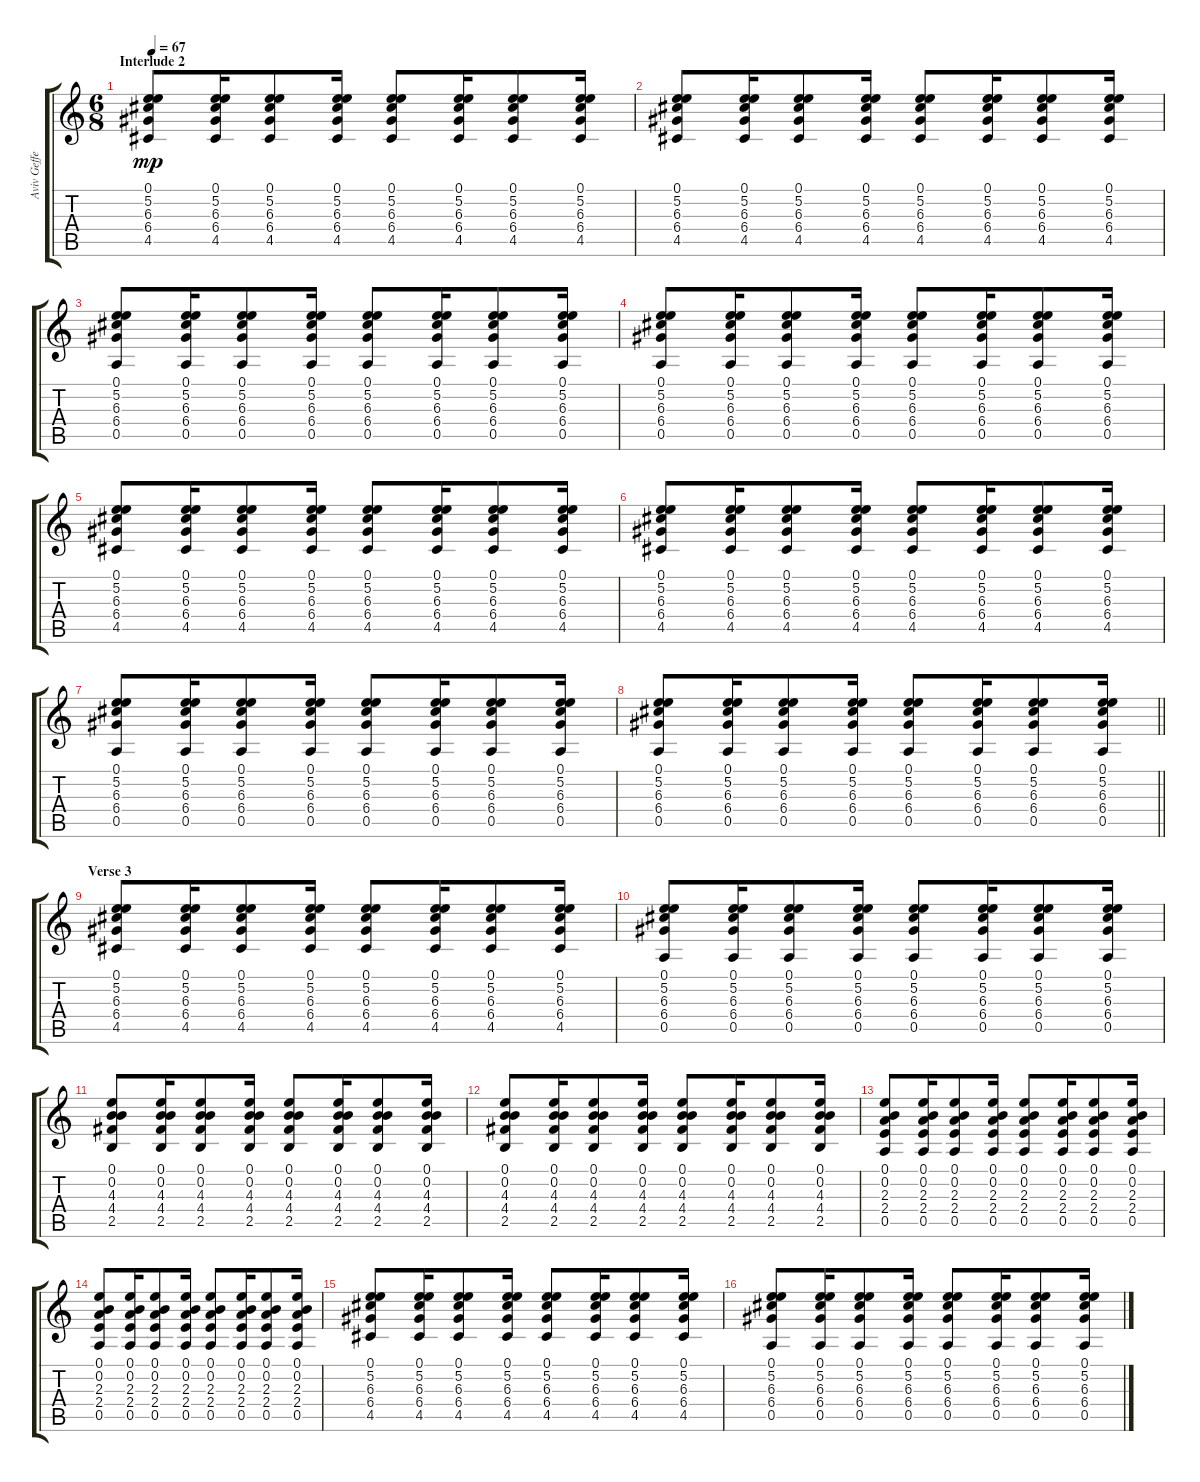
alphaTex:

\track ("Aviv Geffen (Guitar)" "Aviv Geffe") {instrument acousticguitarsteel}
\staff {score tabs}
\tuning (E4 B3 G3 D3 A2 E2) {hide}
\ts (6 8)
\section ("" "Interlude 2")
\tempo 67
\clef g2
\ks c
(0.1 5.2 6.3 6.4 4.5).8{dy mp} (0.1 5.2 6.3 6.4 4.5).16 (0.1 5.2 6.3 6.4 4.5).8 (0.1 5.2 6.3 6.4 4.5).16 (0.1 5.2 6.3 6.4 4.5).8 (0.1 5.2 6.3 6.4 4.5).16 (0.1 5.2 6.3 6.4 4.5).8 (0.1 5.2 6.3 6.4 4.5).16 |
(0.1 5.2 6.3 6.4 4.5).8 (0.1 5.2 6.3 6.4 4.5).16 (0.1 5.2 6.3 6.4 4.5).8 (0.1 5.2 6.3 6.4 4.5).16 (0.1 5.2 6.3 6.4 4.5).8 (0.1 5.2 6.3 6.4 4.5).16 (0.1 5.2 6.3 6.4 4.5).8 (0.1 5.2 6.3 6.4 4.5).16 |
(0.1 5.2 6.3 6.4 0.5).8 (0.1 5.2 6.3 6.4 0.5).16 (0.1 5.2 6.3 6.4 0.5).8 (0.1 5.2 6.3 6.4 0.5).16 (0.1 5.2 6.3 6.4 0.5).8 (0.1 5.2 6.3 6.4 0.5).16 (0.1 5.2 6.3 6.4 0.5).8 (0.1 5.2 6.3 6.4 0.5).16 |
(0.1 5.2 6.3 6.4 0.5).8 (0.1 5.2 6.3 6.4 0.5).16 (0.1 5.2 6.3 6.4 0.5).8 (0.1 5.2 6.3 6.4 0.5).16 (0.1 5.2 6.3 6.4 0.5).8 (0.1 5.2 6.3 6.4 0.5).16 (0.1 5.2 6.3 6.4 0.5).8 (0.1 5.2 6.3 6.4 0.5).16 |
(0.1 5.2 6.3 6.4 4.5).8 (0.1 5.2 6.3 6.4 4.5).16 (0.1 5.2 6.3 6.4 4.5).8 (0.1 5.2 6.3 6.4 4.5).16 (0.1 5.2 6.3 6.4 4.5).8 (0.1 5.2 6.3 6.4 4.5).16 (0.1 5.2 6.3 6.4 4.5).8 (0.1 5.2 6.3 6.4 4.5).16 |
(0.1 5.2 6.3 6.4 4.5).8 (0.1 5.2 6.3 6.4 4.5).16 (0.1 5.2 6.3 6.4 4.5).8 (0.1 5.2 6.3 6.4 4.5).16 (0.1 5.2 6.3 6.4 4.5).8 (0.1 5.2 6.3 6.4 4.5).16 (0.1 5.2 6.3 6.4 4.5).8 (0.1 5.2 6.3 6.4 4.5).16 |
(0.1 5.2 6.3 6.4 0.5).8 (0.1 5.2 6.3 6.4 0.5).16 (0.1 5.2 6.3 6.4 0.5).8 (0.1 5.2 6.3 6.4 0.5).16 (0.1 5.2 6.3 6.4 0.5).8 (0.1 5.2 6.3 6.4 0.5).16 (0.1 5.2 6.3 6.4 0.5).8 (0.1 5.2 6.3 6.4 0.5).16 |
\barLineRight lightlight
(0.1 5.2 6.3 6.4 0.5).8 (0.1 5.2 6.3 6.4 0.5).16 (0.1 5.2 6.3 6.4 0.5).8 (0.1 5.2 6.3 6.4 0.5).16 (0.1 5.2 6.3 6.4 0.5).8 (0.1 5.2 6.3 6.4 0.5).16 (0.1 5.2 6.3 6.4 0.5).8 (0.1 5.2 6.3 6.4 0.5).16 |
\section ("" "Verse 3")
(0.1 5.2 6.3 6.4 4.5).8 (0.1 5.2 6.3 6.4 4.5).16 (0.1 5.2 6.3 6.4 4.5).8 (0.1 5.2 6.3 6.4 4.5).16 (0.1 5.2 6.3 6.4 4.5).8 (0.1 5.2 6.3 6.4 4.5).16 (0.1 5.2 6.3 6.4 4.5).8 (0.1 5.2 6.3 6.4 4.5).16 |
(0.1 5.2 6.3 6.4 0.5).8 (0.1 5.2 6.3 6.4 0.5).16 (0.1 5.2 6.3 6.4 0.5).8 (0.1 5.2 6.3 6.4 0.5).16 (0.1 5.2 6.3 6.4 0.5).8 (0.1 5.2 6.3 6.4 0.5).16 (0.1 5.2 6.3 6.4 0.5).8 (0.1 5.2 6.3 6.4 0.5).16 |
(0.1 0.2 4.3 4.4 2.5).8 (0.1 0.2 4.3 4.4 2.5).16 (0.1 0.2 4.3 4.4 2.5).8 (0.1 0.2 4.3 4.4 2.5).16 (0.1 0.2 4.3 4.4 2.5).8 (0.1 0.2 4.3 4.4 2.5).16 (0.1 0.2 4.3 4.4 2.5).8 (0.1 0.2 4.3 4.4 2.5).16 |
(0.1 0.2 4.3 4.4 2.5).8 (0.1 0.2 4.3 4.4 2.5).16 (0.1 0.2 4.3 4.4 2.5).8 (0.1 0.2 4.3 4.4 2.5).16 (0.1 0.2 4.3 4.4 2.5).8 (0.1 0.2 4.3 4.4 2.5).16 (0.1 0.2 4.3 4.4 2.5).8 (0.1 0.2 4.3 4.4 2.5).16 |
(0.1 0.2 2.3 2.4 0.5).8 (0.1 0.2 2.3 2.4 0.5).16 (0.1 0.2 2.3 2.4 0.5).8 (0.1 0.2 2.3 2.4 0.5).16 (0.1 0.2 2.3 2.4 0.5).8 (0.1 0.2 2.3 2.4 0.5).16 (0.1 0.2 2.3 2.4 0.5).8 (0.1 0.2 2.3 2.4 0.5).16 |
(0.1 0.2 2.3 2.4 0.5).8 (0.1 0.2 2.3 2.4 0.5).16 (0.1 0.2 2.3 2.4 0.5).8 (0.1 0.2 2.3 2.4 0.5).16 (0.1 0.2 2.3 2.4 0.5).8 (0.1 0.2 2.3 2.4 0.5).16 (0.1 0.2 2.3 2.4 0.5).8 (0.1 0.2 2.3 2.4 0.5).16 |
(0.1 5.2 6.3 6.4 4.5).8 (0.1 5.2 6.3 6.4 4.5).16 (0.1 5.2 6.3 6.4 4.5).8 (0.1 5.2 6.3 6.4 4.5).16 (0.1 5.2 6.3 6.4 4.5).8 (0.1 5.2 6.3 6.4 4.5).16 (0.1 5.2 6.3 6.4 4.5).8 (0.1 5.2 6.3 6.4 4.5).16 |
(0.1 5.2 6.3 6.4 0.5).8 (0.1 5.2 6.3 6.4 0.5).16 (0.1 5.2 6.3 6.4 0.5).8 (0.1 5.2 6.3 6.4 0.5).16 (0.1 5.2 6.3 6.4 0.5).8 (0.1 5.2 6.3 6.4 0.5).16 (0.1 5.2 6.3 6.4 0.5).8 (0.1 5.2 6.3 6.4 0.5).16
